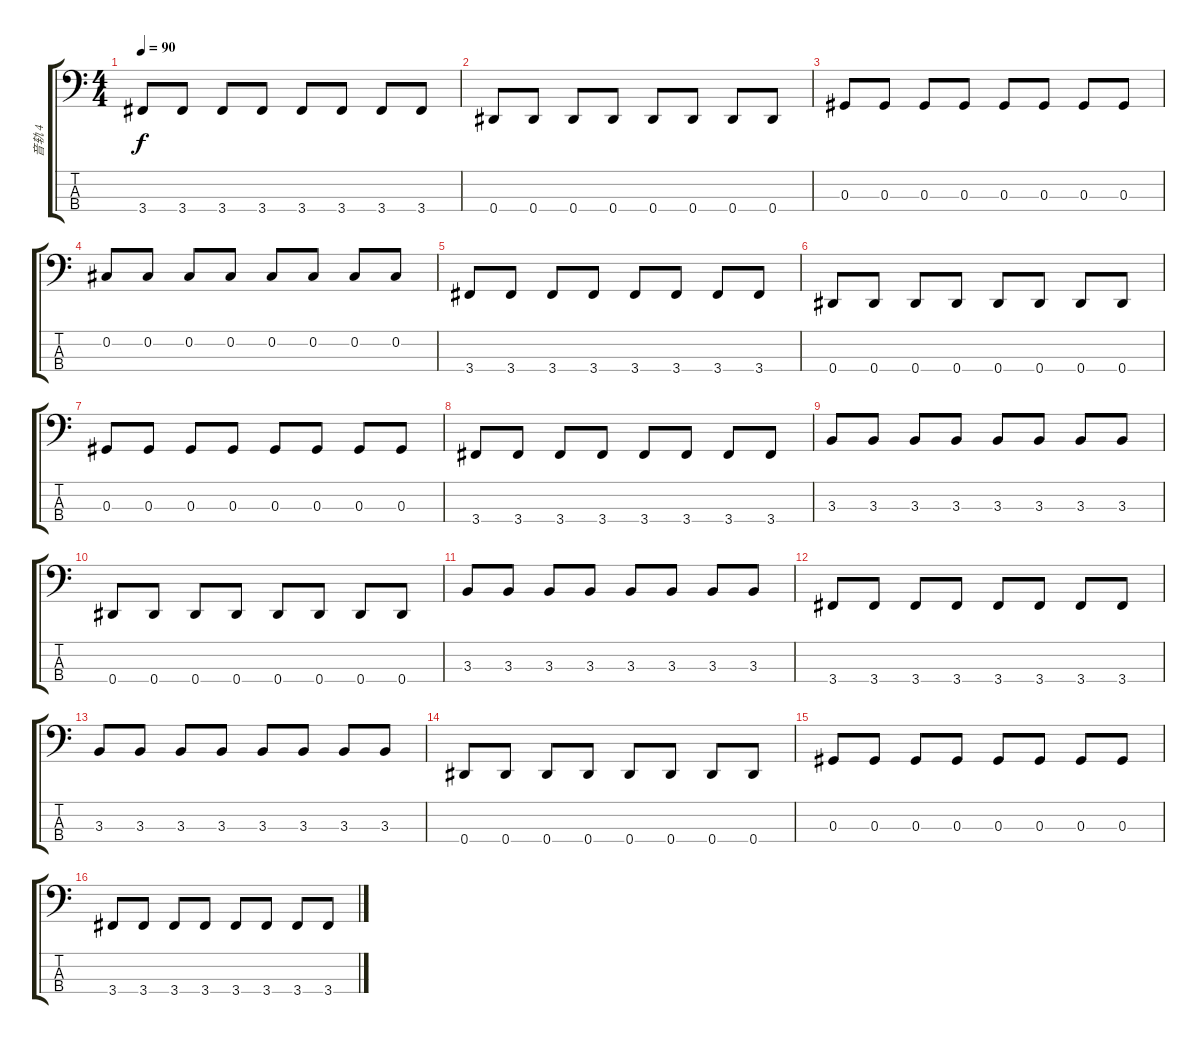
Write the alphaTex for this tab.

\track ("音轨 4" "音轨 4") {instrument electricbassfinger}
\staff {score tabs}
\tuning (Gb2 Db2 Ab1 Eb1) {hide}
\ts (4 4)
\tempo 90
\clef f4
\ks c
3.4.8{dy f} 3.4.8 3.4.8 3.4.8 3.4.8 3.4.8 3.4.8 3.4.8 |
0.4.8 0.4.8 0.4.8 0.4.8 0.4.8 0.4.8 0.4.8 0.4.8 |
0.3.8 0.3.8 0.3.8 0.3.8 0.3.8 0.3.8 0.3.8 0.3.8 |
0.2.8 0.2.8 0.2.8 0.2.8 0.2.8 0.2.8 0.2.8 0.2.8 |
3.4.8 3.4.8 3.4.8 3.4.8 3.4.8 3.4.8 3.4.8 3.4.8 |
0.4.8 0.4.8 0.4.8 0.4.8 0.4.8 0.4.8 0.4.8 0.4.8 |
0.3.8 0.3.8 0.3.8 0.3.8 0.3.8 0.3.8 0.3.8 0.3.8 |
3.4.8 3.4.8 3.4.8 3.4.8 3.4.8 3.4.8 3.4.8 3.4.8 |
3.3.8 3.3.8 3.3.8 3.3.8 3.3.8 3.3.8 3.3.8 3.3.8 |
0.4.8 0.4.8 0.4.8 0.4.8 0.4.8 0.4.8 0.4.8 0.4.8 |
3.3.8 3.3.8 3.3.8 3.3.8 3.3.8 3.3.8 3.3.8 3.3.8 |
3.4.8 3.4.8 3.4.8 3.4.8 3.4.8 3.4.8 3.4.8 3.4.8 |
3.3.8 3.3.8 3.3.8 3.3.8 3.3.8 3.3.8 3.3.8 3.3.8 |
0.4.8 0.4.8 0.4.8 0.4.8 0.4.8 0.4.8 0.4.8 0.4.8 |
0.3.8 0.3.8 0.3.8 0.3.8 0.3.8 0.3.8 0.3.8 0.3.8 |
3.4.8 3.4.8 3.4.8 3.4.8 3.4.8 3.4.8 3.4.8 3.4.8
